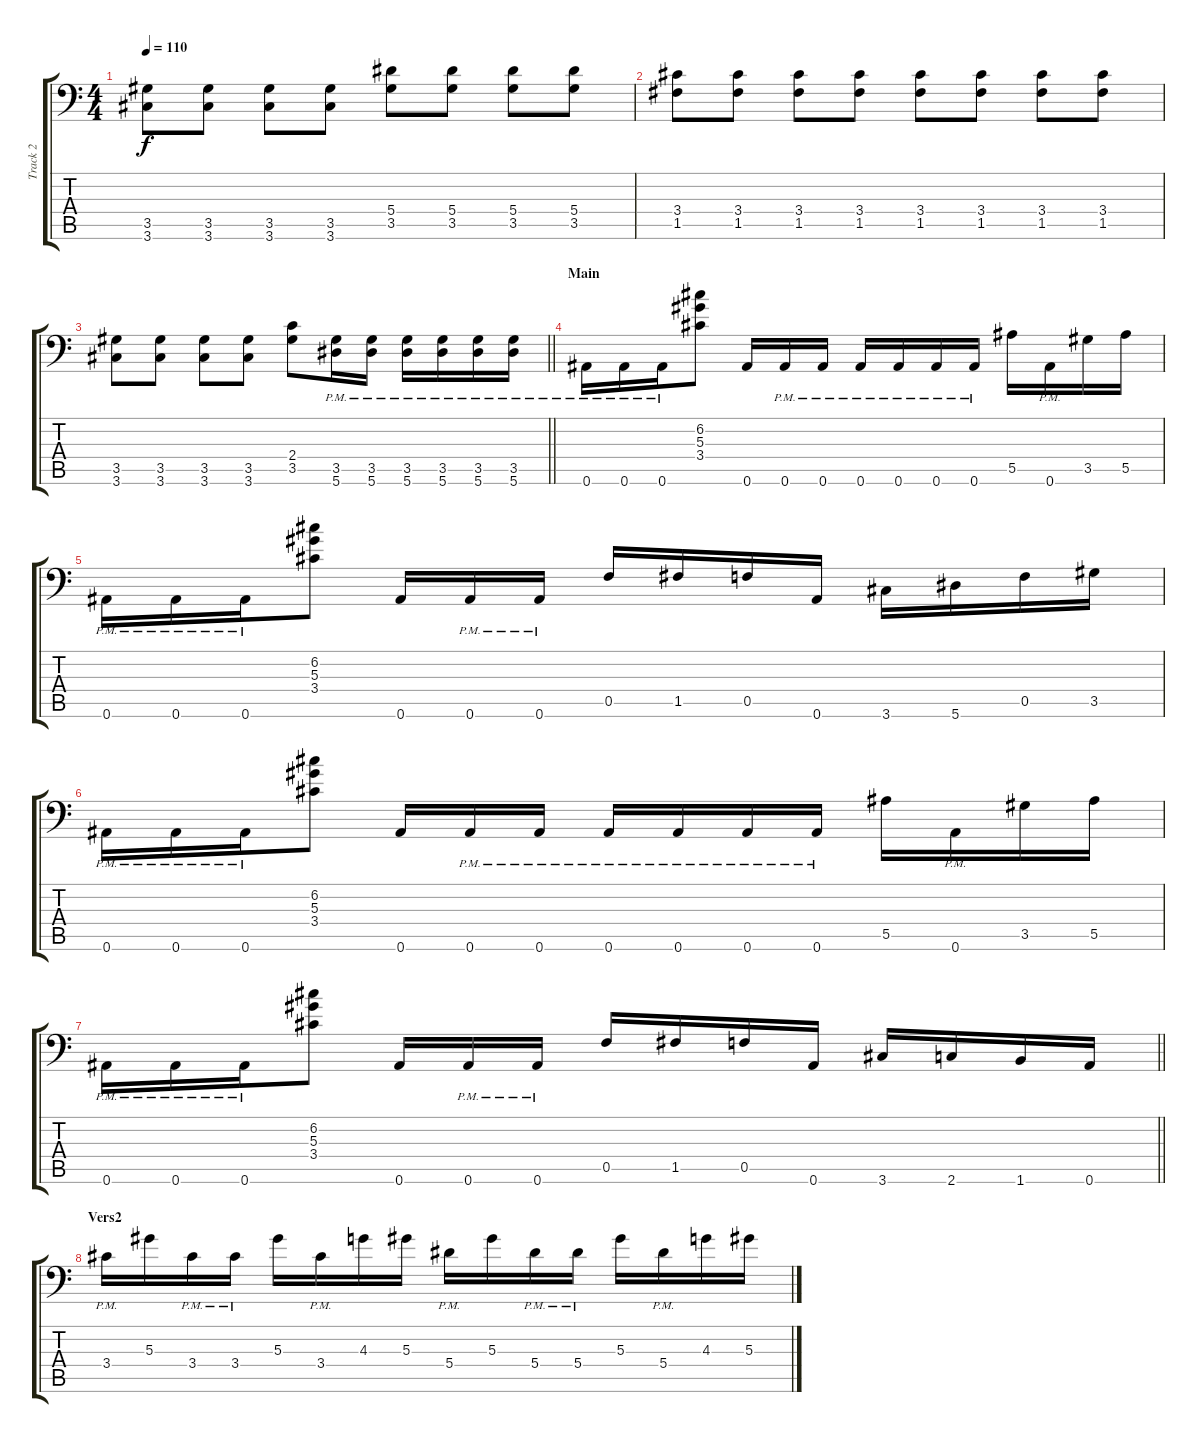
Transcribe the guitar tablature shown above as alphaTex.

\track ("Track 2" "Track 2") {instrument distortionguitar}
\staff {score tabs}
\tuning (C4 G3 Eb3 Bb2 F2 Bb1) {hide}
\ts (4 4)
\tempo 110
\clef f4
\ks c
(3.5 3.6).8{dy f} (3.5 3.6).8 (3.5 3.6).8 (3.5 3.6).8 (5.4 3.5).8 (5.4 3.5).8 (5.4 3.5).8 (5.4 3.5).8 |
(3.4 1.5).8 (3.4 1.5).8 (3.4 1.5).8 (3.4 1.5).8 (3.4 1.5).8 (3.4 1.5).8 (3.4 1.5).8 (3.4 1.5).8 |
\barLineRight lightlight
(3.5 3.6).8 (3.5 3.6).8 (3.5 3.6).8 (3.5 3.6).8 (2.4 3.5).8 (3.5{pm} 5.6{pm}).16 (3.5{pm} 5.6{pm}).16 (3.5{pm} 5.6{pm}).16 (3.5{pm} 5.6{pm}).16 (3.5{pm} 5.6{pm}).16 (3.5{pm} 5.6{pm}).16 |
\section ("" "Main")
0.6{pm}.16 0.6{pm}.16 0.6{pm}.16 (6.2 5.3 3.4).8 0.6.16 0.6{pm}.16 0.6{pm}.16 0.6{pm}.16 0.6{pm}.16 0.6{pm}.16 0.6{pm}.16 5.5.16 0.6{pm}.16 3.5.16 5.5.16 |
0.6{pm}.16 0.6{pm}.16 0.6{pm}.16 (6.2 5.3 3.4).8 0.6.16 0.6{pm}.16 0.6{pm}.16 0.5.16 1.5.16 0.5.16 0.6.16 3.6.16 5.6.16 0.5.16 3.5.16 |
0.6{pm}.16 0.6{pm}.16 0.6{pm}.16 (6.2 5.3 3.4).8 0.6.16 0.6{pm}.16 0.6{pm}.16 0.6{pm}.16 0.6{pm}.16 0.6{pm}.16 0.6{pm}.16 5.5.16 0.6{pm}.16 3.5.16 5.5.16 |
\barLineRight lightlight
0.6{pm}.16 0.6{pm}.16 0.6{pm}.16 (6.2 5.3 3.4).8 0.6.16 0.6{pm}.16 0.6{pm}.16 0.5.16 1.5.16 0.5.16 0.6.16 3.6.16 2.6.16 1.6.16 0.6.16 |
\section ("" "Vers2")
3.4{pm}.16 5.3.16 3.4{pm}.16 3.4{pm}.16 5.3.16 3.4{pm}.16 4.3.16 5.3.16 5.4{pm}.16 5.3.16 5.4{pm}.16 5.4{pm}.16 5.3.16 5.4{pm}.16 4.3.16 5.3.16
